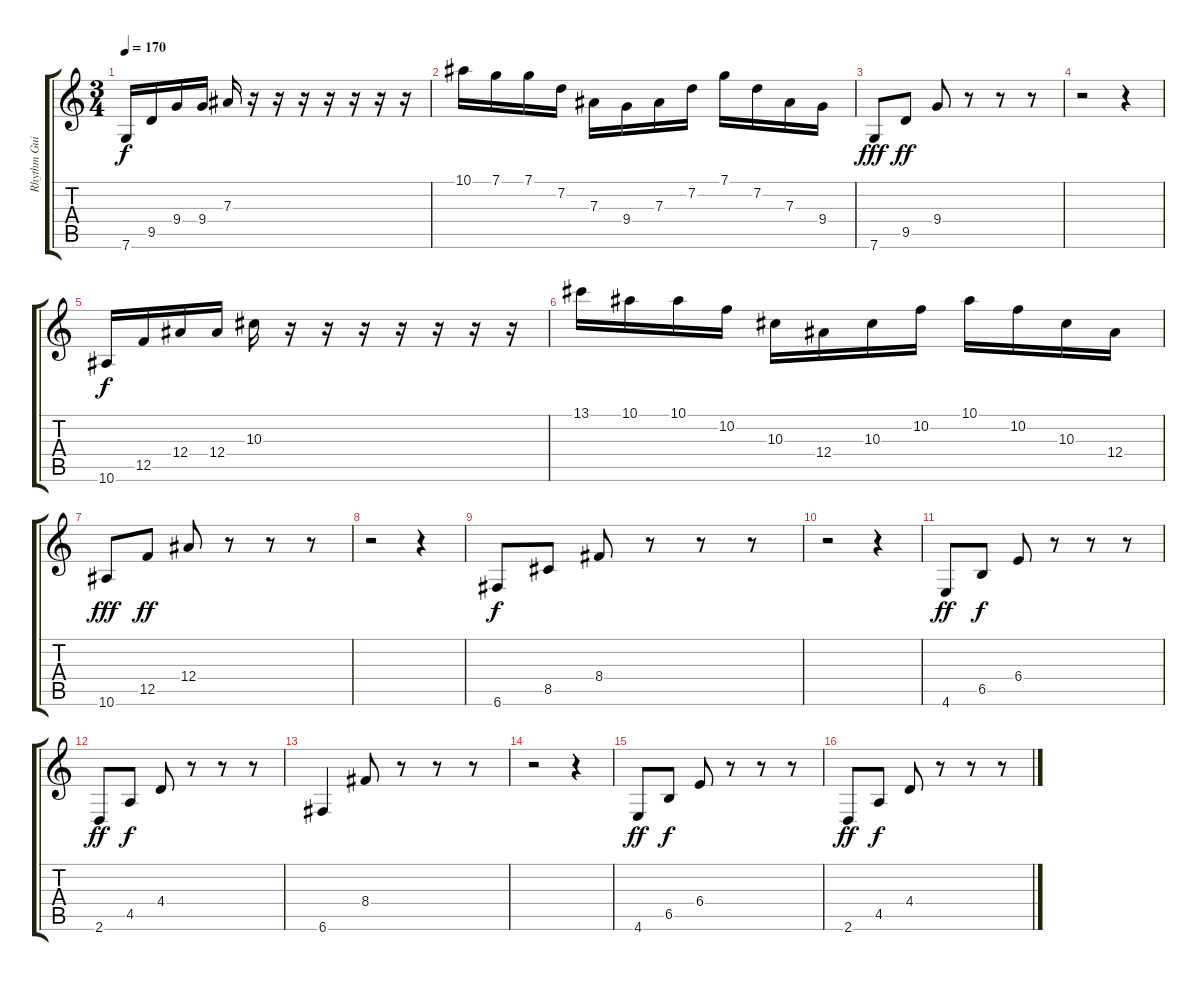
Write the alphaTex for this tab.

\track ("Rhythm Guitar" "Rhythm Gui") {instrument distortionguitar}
\staff {score tabs}
\tuning (C4 G3 Eb3 Bb2 F2 C2) {hide}
\ts (3 4)
\tempo 170
\clef g2
\ks c
7.6.16{dy f} 9.5.16 9.4.16 9.4.16 7.3.16 r.16 r.16 r.16 r.16 r.16 r.16 r.16 |
10.1.16 7.1.16 7.1.16 7.2.16 7.3.16 9.4.16 7.3.16 7.2.16 7.1.16 7.2.16 7.3.16 9.4.16 |
7.6.8{dy fff} 9.5.8{dy ff} 9.4.8 r.8 r.8 r.8 |
r.2 r.4 |
10.6.16{dy f} 12.5.16 12.4.16 12.4.16 10.3.16 r.16 r.16 r.16 r.16 r.16 r.16 r.16 |
13.1.16 10.1.16 10.1.16 10.2.16 10.3.16 12.4.16 10.3.16 10.2.16 10.1.16 10.2.16 10.3.16 12.4.16 |
10.6.8{dy fff} 12.5.8{dy ff} 12.4.8 r.8 r.8 r.8 |
r.2 r.4 |
6.6.8{dy f} 8.5.8 8.4.8 r.8 r.8 r.8 |
r.2 r.4 |
4.6.8{dy ff} 6.5.8{dy f} 6.4.8 r.8 r.8 r.8 |
2.6.8{dy ff} 4.5.8{dy f} 4.4.8 r.8 r.8 r.8 |
6.6.4 8.4.8 r.8 r.8 r.8 |
r.2 r.4 |
4.6.8{dy ff} 6.5.8{dy f} 6.4.8 r.8 r.8 r.8 |
2.6.8{dy ff} 4.5.8{dy f} 4.4.8 r.8 r.8 r.8
